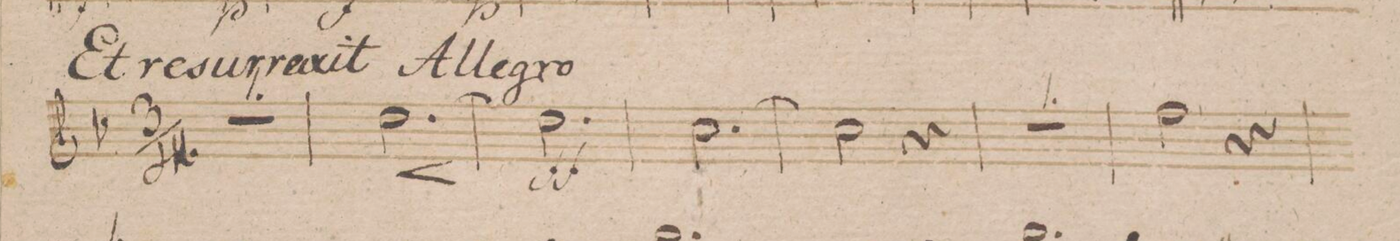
**kern	**dynam
*I"Oboe 1mo	*
*clefG2	*
*k[b-e-a-d-]	*
*met(c|)	*
*M3/4	*
*null	*
*k[b-]	*
2.r	.
=126	=126
[2.dd\	<[
=127	=127
2.dd\]	ff
=128	=128
[2.cc\	.
=129	=129
2cc\]	.
4r	.
=130	=130
2.r	.
=131	=131
2ff\	.
4r	.
=132	=132
*-	*-
